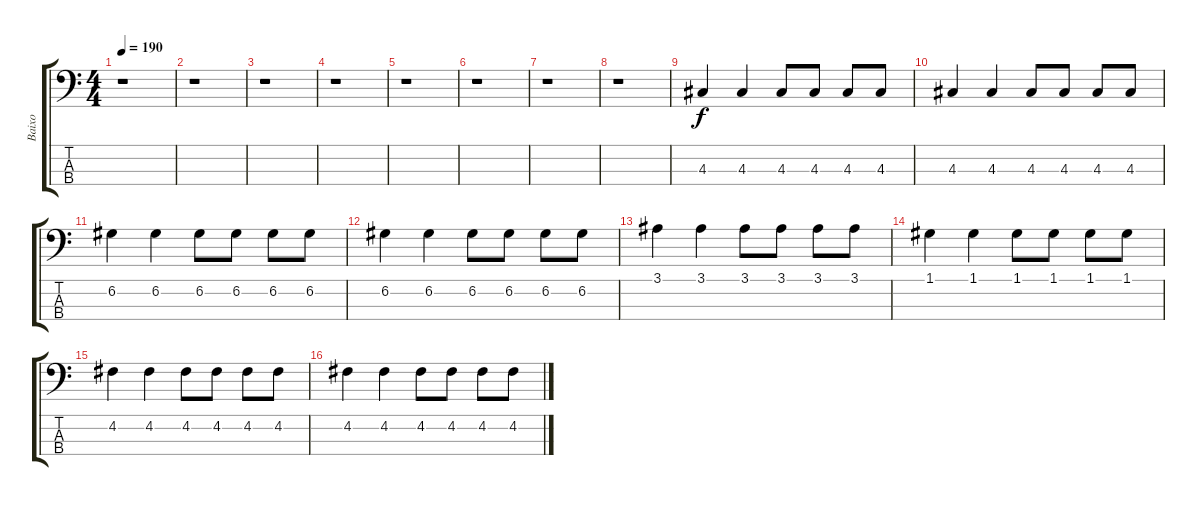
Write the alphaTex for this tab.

\track ("Baixo" "Baixo") {instrument electricbasspick}
\staff {score tabs}
\tuning (G2 D2 A1 E1) {hide}
\ts (4 4)
\tempo 190
\clef f4
\ks c
r.1{dy f} |
r.1 |
r.1 |
r.1 |
r.1 |
r.1 |
r.1 |
r.1 |
4.3.4 4.3.4 4.3.8 4.3.8 4.3.8 4.3.8 |
4.3.4 4.3.4 4.3.8 4.3.8 4.3.8 4.3.8 |
6.2.4 6.2.4 6.2.8 6.2.8 6.2.8 6.2.8 |
6.2.4 6.2.4 6.2.8 6.2.8 6.2.8 6.2.8 |
3.1.4 3.1.4 3.1.8 3.1.8 3.1.8 3.1.8 |
1.1.4 1.1.4 1.1.8 1.1.8 1.1.8 1.1.8 |
4.2.4 4.2.4 4.2.8 4.2.8 4.2.8 4.2.8 |
4.2.4 4.2.4 4.2.8 4.2.8 4.2.8 4.2.8
